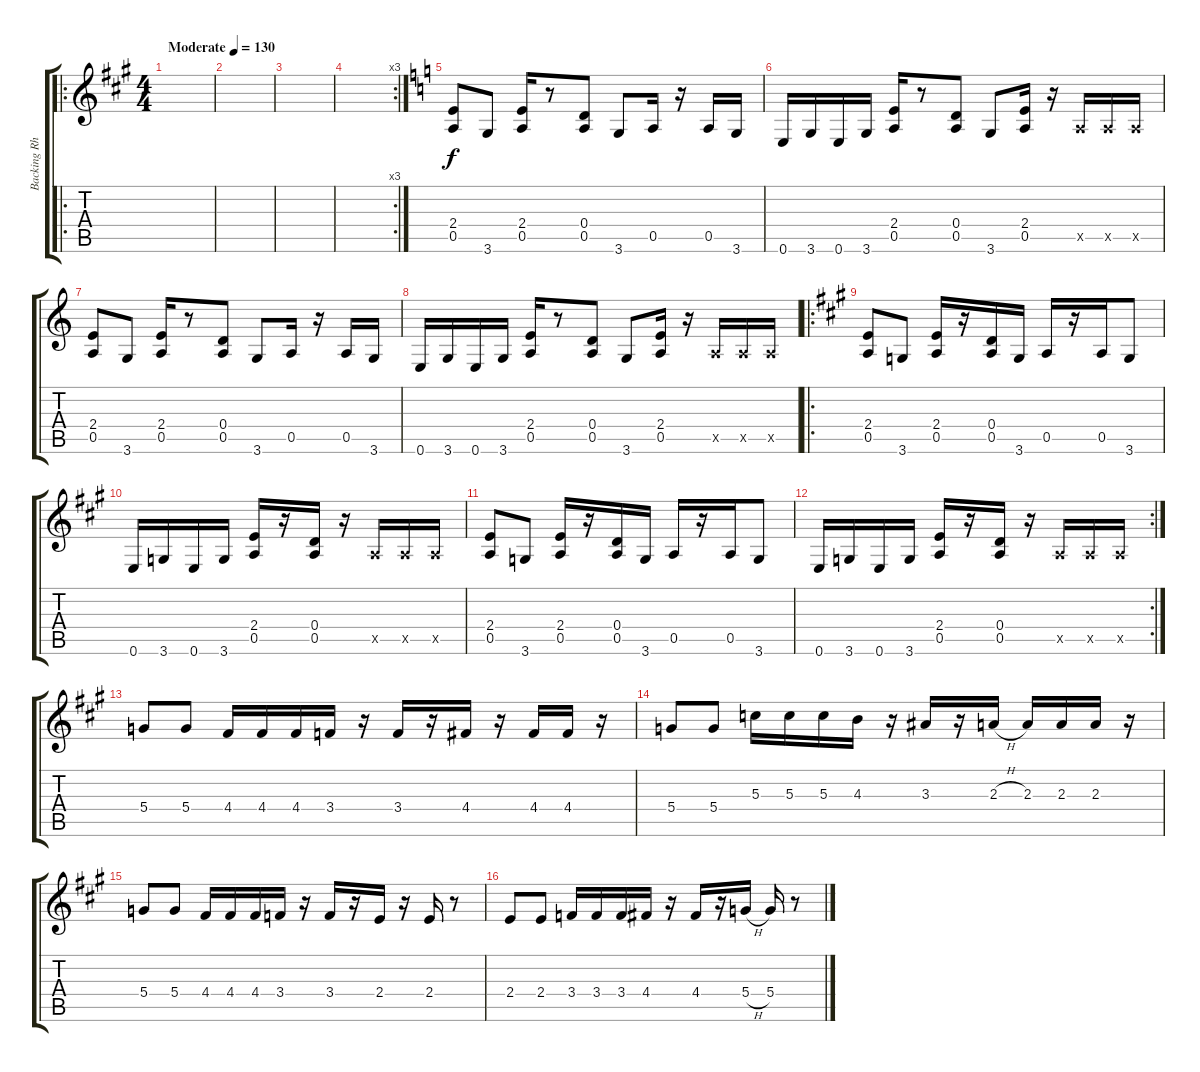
\track ("Backing Rhythm" "Backing Rh") {instrument distortionguitar}
\staff {score tabs}
\tuning (E4 B3 G3 D3 A2 E2) {hide}
\ro
\ts (4 4)
\tempo (130 "Moderate")
\clef g2
\ks a
|
|
|
\rc 3
|
\ks c
(2.4 0.5).8 3.6.8 (2.4 0.5).16 r.8 (0.4 0.5).8 3.6.8 0.5.16 r.16 0.5.16 3.6.16 |
0.6.16 3.6.16 0.6.16 3.6.16 (2.4 0.5).16 r.8 (0.4 0.5).8 3.6.8 (2.4 0.5).16 r.16 0.5{x}.16 0.5{x}.16 0.5{x}.16 |
(2.4 0.5).8 3.6.8 (2.4 0.5).16 r.8 (0.4 0.5).8 3.6.8 0.5.16 r.16 0.5.16 3.6.16 |
0.6.16 3.6.16 0.6.16 3.6.16 (2.4 0.5).16 r.8 (0.4 0.5).8 3.6.8 (2.4 0.5).16 r.16 0.5{x}.16 0.5{x}.16 0.5{x}.16 |
\ro
\ks a
(2.4 0.5).8 3.6.8 (2.4 0.5).16 r.16 (0.4 0.5).16 3.6.16 0.5.16 r.16 0.5.16 3.6.8 |
0.6.16 3.6.16 0.6.16 3.6.16 (2.4 0.5).16 r.16 (0.4 0.5).16 r.16 0.5{x}.16 0.5{x}.16 0.5{x}.16 |
(2.4 0.5).8 3.6.8 (2.4 0.5).16 r.16 (0.4 0.5).16 3.6.16 0.5.16 r.16 0.5.16 3.6.8 |
\rc 2
0.6.16 3.6.16 0.6.16 3.6.16 (2.4 0.5).16 r.16 (0.4 0.5).16 r.16 0.5{x}.16 0.5{x}.16 0.5{x}.16 |
5.4.8 5.4.8 4.4.16 4.4.16 4.4.16 3.4.16 r.16 3.4.16 r.16 4.4.16 r.16 4.4.16 4.4.16 r.16 |
5.4.8 5.4.8 5.3.16 5.3.16 5.3.16 4.3.16 r.16 3.3.16 r.16 2.3{h}.16 2.3.16 2.3.16 2.3.16 r.16 |
5.4.8 5.4.8 4.4.16 4.4.16 4.4.16 3.4.16 r.16 3.4.16 r.16 2.4.16 r.16 2.4.16 r.8 |
2.4.8 2.4.8 3.4.16 3.4.16 3.4.16 4.4.16 r.16 4.4.16 r.16 5.4{h}.16 5.4.16 r.8
